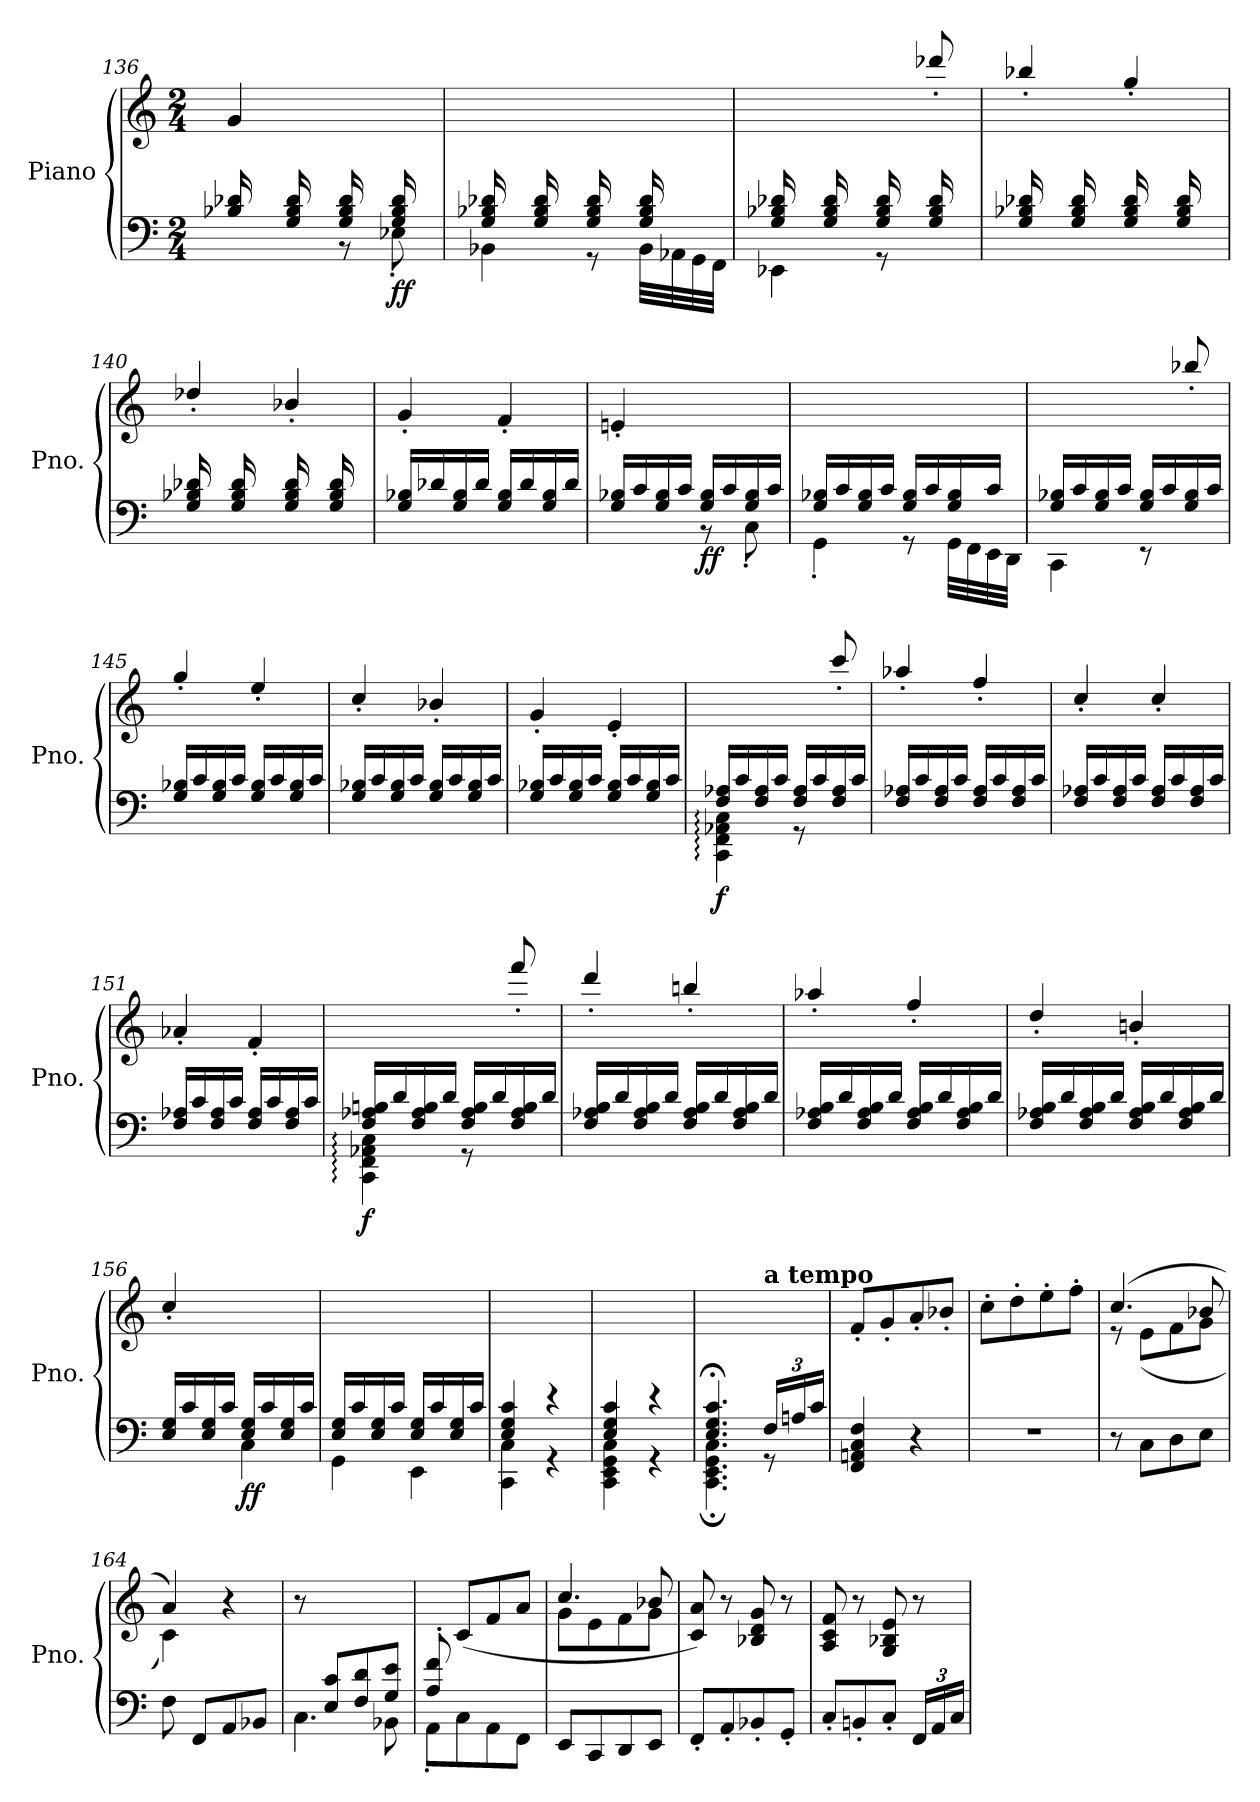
**kern	**kern	**dynam
*part1	*part1	*part1
*staff2	*staff1	*staff1/2
*I"Piano	*	*
*I'Pno.	*	*
*clefF4	*clefG2	*
*k[]	*k[]	*
*C:	*C:	*
*M2/4	*M2/4	*
=136	=136	=136
*^	*^	*
16B-X/ 16d-X/LL	4ryy	16ryy	4g/	.
16ryy	.	16e-X\	.	.
16G/ 16B-/ 16d-/	.	16ryy	.	.
16ryy	.	16e-\JJ	.	.
16G/ 16B-/ 16d-/LL	8r	16ryy	4ryy	.
16ryy	.	16e-\	.	.
!	!	!	!	!LO:DY:b=2
16G/ 16B-/ 16d-/	8E-X'\	16ryy	.	ff
16ryy	.	16e-\JJ	.	.
*	*	*v	*v	*
=137	=137	=137	=137
16G/ 16B-X/ 16d-X/LL	4BB-X\	16ryy	.
16ryy	.	16e-X\	.
16G/ 16B-/ 16d-/	.	16ryy	.
16ryy	.	16e-\JJ	.
16G/ 16B-/ 16d-/LL	8rGG	16ryy	.
16ryy	.	16e-\	.
16G/ 16B-/ 16d-/	32BB-\LLL	16ryy	.
.	32AA-X\	.	.
16ryy	32GG\	16e-\JJ	.
.	32FF\JJJ	.	.
=138	=138	=138	=138
*	*	*^	*
16G/ 16B-X/ 16d-X/LL	4EE-X\	16ryy	4.ryy	.
16ryy	.	16g\	.	.
16G/ 16B-/ 16d-/	.	16ryy	.	.
16ryy	.	16g\JJ	.	.
16G/ 16B-/ 16d-/LL	8rGG	16ryy	.	.
16ryy	.	16g\	.	.
16G/ 16B-/ 16d-/	16ryy	16ryy	8ddd-X'/	.
16ryy	16ryy	16g\JJ	.	.
*v	*v	*	*	*
=139	=139	=139	=139
16G/ 16B-X/ 16d-X/LL	16ryy	4bb-X'/	.
16ryy	16g\	.	.
16G/ 16B-/ 16d-/	16ryy	.	.
16ryy	16g\JJ	.	.
16G/ 16B-/ 16d-/LL	16ryy	4gg'/	.
16ryy	16g\	.	.
16G/ 16B-/ 16d-/	16ryy	.	.
16ryy	16g\JJ	.	.
=140	=140	=140	=140
16G/ 16B-X/ 16d-X/LL	16ryy	4dd-X'/	.
16ryy	16g\	.	.
16G/ 16B-/ 16d-/	16ryy	.	.
16ryy	16g\JJ	.	.
16G/ 16B-/ 16d-/LL	16ryy	4b-X'/	.
16ryy	16g\	.	.
16G/ 16B-/ 16d-/	16ryy	.	.
16ryy	16g\JJ	.	.
*	*v	*v	*
=141	=141	=141
16G/ 16B-X/LL	4g'/	.
16d-X/	.	.
16G/ 16B-/	.	.
16d-/JJ	.	.
16G/ 16B-/LL	4f'/	.
16d-/	.	.
16G/ 16B-/	.	.
16d-/JJ	.	.
=142	=142	=142
*^	*	*
16G/ 16B-X/LL	4ryy	4en'/	.
16c/	.	.	.
16G/ 16B-/	.	.	.
16c/JJ	.	.	.
!	!	!	!LO:DY:b=2
16G/ 16B-/LL	8rBB	4ryy	ff
16c/	.	.	.
16G/ 16B-/	8C'\	.	.
16c/JJ	.	.	.
=143	=143	=143	=143
16G/ 16B-X/LL	4GG'\	2ryy	.
16c/	.	.	.
16G/ 16B-/	.	.	.
16c/JJ	.	.	.
16G/ 16B-/LL	8rGG	.	.
16c/	.	.	.
16G/ 16B-/	32GG\LLL	.	.
.	32FF\	.	.
16c/JJ	32EE\	.	.
.	32DD\JJJ	.	.
=144	=144	=144	=144
16G/ 16B-X/LL	4CC\	4.ryy	.
16c/	.	.	.
16G/ 16B-/	.	.	.
16c/JJ	.	.	.
16G/ 16B-/LL	8rEE	.	.
16c/	.	.	.
16G/ 16B-/	8ryy	8bb-X'/	.
16c/JJ	.	.	.
*v	*v	*	*
=145	=145	=145
16G/ 16B-X/LL	4gg'/	.
16c/	.	.
16G/ 16B-/	.	.
16c/JJ	.	.
16G/ 16B-/LL	4ee'/	.
16c/	.	.
16G/ 16B-/	.	.
16c/JJ	.	.
=146	=146	=146
16G/ 16B-X/LL	4cc'/	.
16c/	.	.
16G/ 16B-/	.	.
16c/JJ	.	.
16G/ 16B-/LL	4b-X'/	.
16c/	.	.
16G/ 16B-/	.	.
16c/JJ	.	.
=147	=147	=147
16G/ 16B-X/LL	4g'/	.
16c/	.	.
16G/ 16B-/	.	.
16c/JJ	.	.
16G/ 16B-/LL	4e'/	.
16c/	.	.
16G/ 16B-/	.	.
16c/JJ	.	.
=148	=148	=148
*^	*	*
!	!	!	!LO:DY:b=2
16F/ 16A-X/LL	4CC\: 4FF\: 4AA-X\: 4C\:	4.ryy	f
16c/	.	.	.
16F/ 16A-/	.	.	.
16c/JJ	.	.	.
16F/ 16A-/LL	8rGG	.	.
16c/	.	.	.
16F/ 16A-/	8ryy	8ccc'/	.
16c/JJ	.	.	.
*v	*v	*	*
=149	=149	=149
16F/ 16A-X/LL	4aa-X'/	.
16c/	.	.
16F/ 16A-/	.	.
16c/JJ	.	.
16F/ 16A-/LL	4ff'/	.
16c/	.	.
16F/ 16A-/	.	.
16c/JJ	.	.
=150	=150	=150
16F/ 16A-X/LL	4cc'/	.
16c/	.	.
16F/ 16A-/	.	.
16c/JJ	.	.
16F/ 16A-/LL	4cc'/	.
16c/	.	.
16F/ 16A-/	.	.
16c/JJ	.	.
=151	=151	=151
16F/ 16A-X/LL	4a-X'/	.
16c/	.	.
16F/ 16A-/	.	.
16c/JJ	.	.
16F/ 16A-/LL	4f'/	.
16c/	.	.
16F/ 16A-/	.	.
16c/JJ	.	.
=152	=152	=152
*^	*	*
!	!	!	!LO:DY:b=2
16F/ 16A-X/ 16Bn/LL	4CC\: 4FF\: 4AA-X\: 4C\:	4.ryy	f
16d/	.	.	.
16F/ 16A-/ 16B/	.	.	.
16d/JJ	.	.	.
16F/ 16A-/ 16B/LL	8rGG	.	.
16d/	.	.	.
16F/ 16A-/ 16B/	8ryy	8fff'/	.
16d/JJ	.	.	.
*v	*v	*	*
=153	=153	=153
16F/ 16A-X/ 16B/LL	4ddd'/	.
16d/	.	.
16F/ 16A-/ 16B/	.	.
16d/JJ	.	.
16F/ 16A-/ 16B/LL	4bbn'/	.
16d/	.	.
16F/ 16A-/ 16B/	.	.
16d/JJ	.	.
=154	=154	=154
16F/ 16A-X/ 16B/LL	4aa-X'/	.
16d/	.	.
16F/ 16A-/ 16B/	.	.
16d/JJ	.	.
16F/ 16A-/ 16B/LL	4ff'/	.
16d/	.	.
16F/ 16A-/ 16B/	.	.
16d/JJ	.	.
=155	=155	=155
16F/ 16A-X/ 16B/LL	4dd'/	.
16d/	.	.
16F/ 16A-/ 16B/	.	.
16d/JJ	.	.
16F/ 16A-/ 16B/LL	4bn'/	.
16d/	.	.
16F/ 16A-/ 16B/	.	.
16d/JJ	.	.
=156	=156	=156
*^	*	*
16E/ 16G/LL	4ryy	4cc'/	.
16c/	.	.	.
16E/ 16G/	.	.	.
16c/JJ	.	.	.
!	!	!	!LO:DY:b=2
16E/ 16G/LL	4C\	4ryy	ff
16c/	.	.	.
16E/ 16G/	.	.	.
16c/JJ	.	.	.
=157	=157	=157	=157
16E/ 16G/LL	4GG\	2ryy	.
16c/	.	.	.
16E/ 16G/	.	.	.
16c/JJ	.	.	.
16E/ 16G/LL	4EE\	.	.
16c/	.	.	.
16E/ 16G/	.	.	.
16c/JJ	.	.	.
=158	=158	=158	=158
4E/ 4G/ 4c/	4CC\ 4C\	4ryy	.
4ryy	4rGG	4rGG	.
=159	=159	=159	=159
4E/ 4G/ 4c/	4CC\ 4EE\ 4GG\ 4C\	4ryy	.
4ryy	4rGG	4rGG	.
=160	=160	=160	=160
*	*	*MM66	*
4.E/;< 4.G/;< 4.c/;<	4.CC\; 4.EE\; 4.GG\; 4.C\;	4.ryy	.
*Xbrackettup	*	*	*
!	!	!LO:TX:a:B:t=a tempo	!
(<24F/LL	8rGG	8ryy	.
24An/	.	.	.
24c/JJ	.	.	.
*v	*v	*	*
=161	=161	=161
4FF/ 4AAn/ 4C/ 4F/	8f'/L)	.
.	8g'/	.
4r	8a'/	.
.	8b-X'/J	.
=162	=162	=162
2r	8cc'\L	.
.	8dd'\	.
.	8ee'\	.
.	8ff'\J	.
=163	=163	=163
*	*^	*
8r	(>4.cc/	8re	.
8C\L	.	(<8e\L	.
8D\	.	8f\	.
8E\J	8b-X/	8g\J	.
=164	=164	=164	=164
8F\	4a/)	4c\)	.
8FF/L	.	.	.
8AA/	4r	4ryy	.
8BB-X/J	.	.	.
*	*v	*v	*
=165	=165	=165
*^	*	*
8ryy	4.C\	8r	.
8E/ 8c/L	.	4.ryy	.
8F/ 8d/	.	.	.
8G/ 8e/J	8BB-X\	.	.
=166	=166	=166	=166
8A/' 8f/'	8AA'\L	8ryy	.
4.ryy	8C\	(>8c/L	.
.	8AA\	8f/	.
.	8FF\J	8a/J	.
*v	*v	*	*
=167	=167	=167
*	*^	*
8EE/L	4.cc/	8g\L	.
8CC/	.	8e\	.
8DD/	.	8f\	.
8EE/J	8b-X/	8g\J	.
*	*v	*v	*
=168	=168	=168
8FF'/L	8c/ 8a/)	.
8AA'/	8r	.
8BB-X'/	8B-X/ 8d/ 8g/	.
8GG'/J	8r	.
=169	=169	=169
8C'/L	8A/ 8c/ 8f/	.
8BBn'/	8r	.
8C'/J	8G/ 8B-X/ 8e/	.
24FF/LL	8r	.
24AA/	.	.
24C/JJ	.	.
=	=	=
*-	*-	*-
